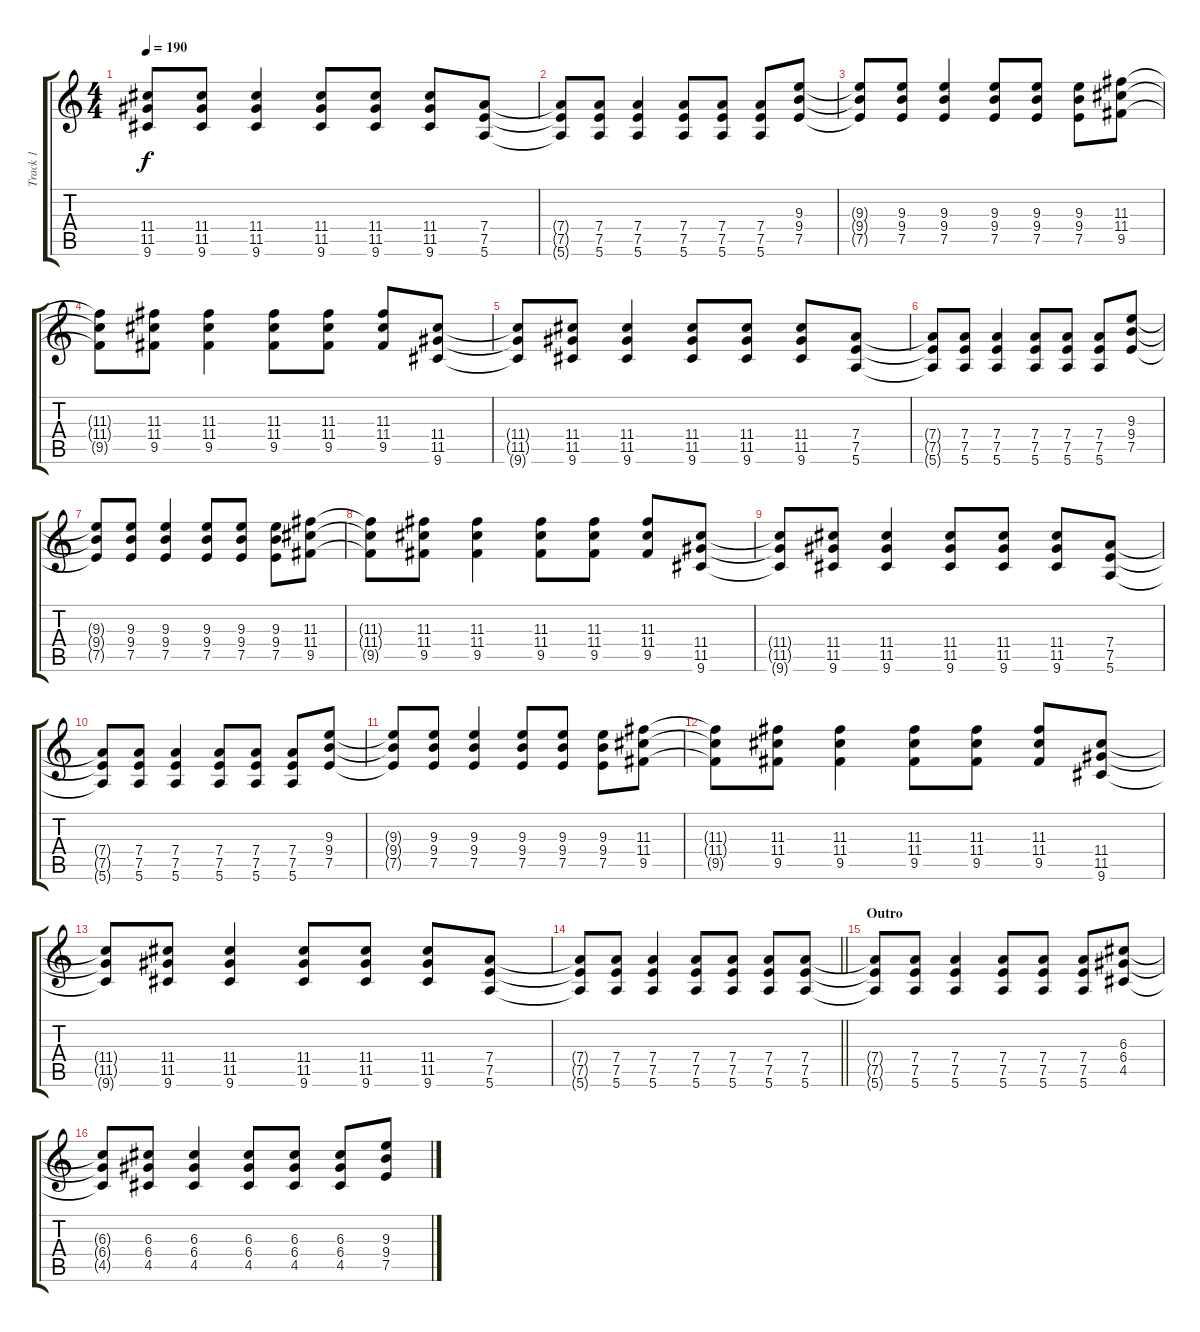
\track ("Track 1" "Track 1") {instrument distortionguitar}
\staff {score tabs}
\tuning (E4 B3 G3 D3 A2 E2) {hide}
\ts (4 4)
\tempo 190
\clef g2
\ks c
(11.4{t} 11.5{t} 9.6{t}).8{dy f} (11.4 11.5 9.6).8 (11.4 11.5 9.6).4 (11.4 11.5 9.6).8 (11.4 11.5 9.6).8 (11.4 11.5 9.6).8 (7.4 7.5 5.6).8 |
(7.4{t} 7.5{t} 5.6{t}).8 (7.4 7.5 5.6).8 (7.4 7.5 5.6).4 (7.4 7.5 5.6).8 (7.4 7.5 5.6).8 (7.4 7.5 5.6).8 (9.3 9.4 7.5).8 |
(9.3{t} 9.4{t} 7.5{t}).8 (9.3 9.4 7.5).8 (9.3 9.4 7.5).4 (9.3 9.4 7.5).8 (9.3 9.4 7.5).8 (9.3 9.4 7.5).8 (11.3 11.4 9.5).8 |
(11.3{t} 11.4{t} 9.5{t}).8 (11.3 11.4 9.5).8 (11.3 11.4 9.5).4 (11.3 11.4 9.5).8 (11.3 11.4 9.5).8 (11.3 11.4 9.5).8 (11.4 11.5 9.6).8 |
(11.4{t} 11.5{t} 9.6{t}).8 (11.4 11.5 9.6).8 (11.4 11.5 9.6).4 (11.4 11.5 9.6).8 (11.4 11.5 9.6).8 (11.4 11.5 9.6).8 (7.4 7.5 5.6).8 |
(7.4{t} 7.5{t} 5.6{t}).8 (7.4 7.5 5.6).8 (7.4 7.5 5.6).4 (7.4 7.5 5.6).8 (7.4 7.5 5.6).8 (7.4 7.5 5.6).8 (9.3 9.4 7.5).8 |
(9.3{t} 9.4{t} 7.5{t}).8 (9.3 9.4 7.5).8 (9.3 9.4 7.5).4 (9.3 9.4 7.5).8 (9.3 9.4 7.5).8 (9.3 9.4 7.5).8 (11.3 11.4 9.5).8 |
(11.3{t} 11.4{t} 9.5{t}).8 (11.3 11.4 9.5).8 (11.3 11.4 9.5).4 (11.3 11.4 9.5).8 (11.3 11.4 9.5).8 (11.3 11.4 9.5).8 (11.4 11.5 9.6).8 |
(11.4{t} 11.5{t} 9.6{t}).8 (11.4 11.5 9.6).8 (11.4 11.5 9.6).4 (11.4 11.5 9.6).8 (11.4 11.5 9.6).8 (11.4 11.5 9.6).8 (7.4 7.5 5.6).8 |
(7.4{t} 7.5{t} 5.6{t}).8 (7.4 7.5 5.6).8 (7.4 7.5 5.6).4 (7.4 7.5 5.6).8 (7.4 7.5 5.6).8 (7.4 7.5 5.6).8 (9.3 9.4 7.5).8 |
(9.3{t} 9.4{t} 7.5{t}).8 (9.3 9.4 7.5).8 (9.3 9.4 7.5).4 (9.3 9.4 7.5).8 (9.3 9.4 7.5).8 (9.3 9.4 7.5).8 (11.3 11.4 9.5).8 |
(11.3{t} 11.4{t} 9.5{t}).8 (11.3 11.4 9.5).8 (11.3 11.4 9.5).4 (11.3 11.4 9.5).8 (11.3 11.4 9.5).8 (11.3 11.4 9.5).8 (11.4 11.5 9.6).8 |
(11.4{t} 11.5{t} 9.6{t}).8 (11.4 11.5 9.6).8 (11.4 11.5 9.6).4 (11.4 11.5 9.6).8 (11.4 11.5 9.6).8 (11.4 11.5 9.6).8 (7.4 7.5 5.6).8 |
\barLineRight lightlight
(7.4{t} 7.5{t} 5.6{t}).8 (7.4 7.5 5.6).8 (7.4 7.5 5.6).4 (7.4 7.5 5.6).8 (7.4 7.5 5.6).8 (7.4 7.5 5.6).8 (7.4 7.5 5.6).8 |
\section ("" "Outro")
(7.4{t} 7.5{t} 5.6{t}).8 (7.4 7.5 5.6).8 (7.4 7.5 5.6).4 (7.4 7.5 5.6).8 (7.4 7.5 5.6).8 (7.4 7.5 5.6).8 (6.3 6.4 4.5).8 |
(6.3{t} 6.4{t} 4.5{t}).8 (6.3 6.4 4.5).8 (6.3 6.4 4.5).4 (6.3 6.4 4.5).8 (6.3 6.4 4.5).8 (6.3 6.4 4.5).8 (9.3 9.4 7.5).8
